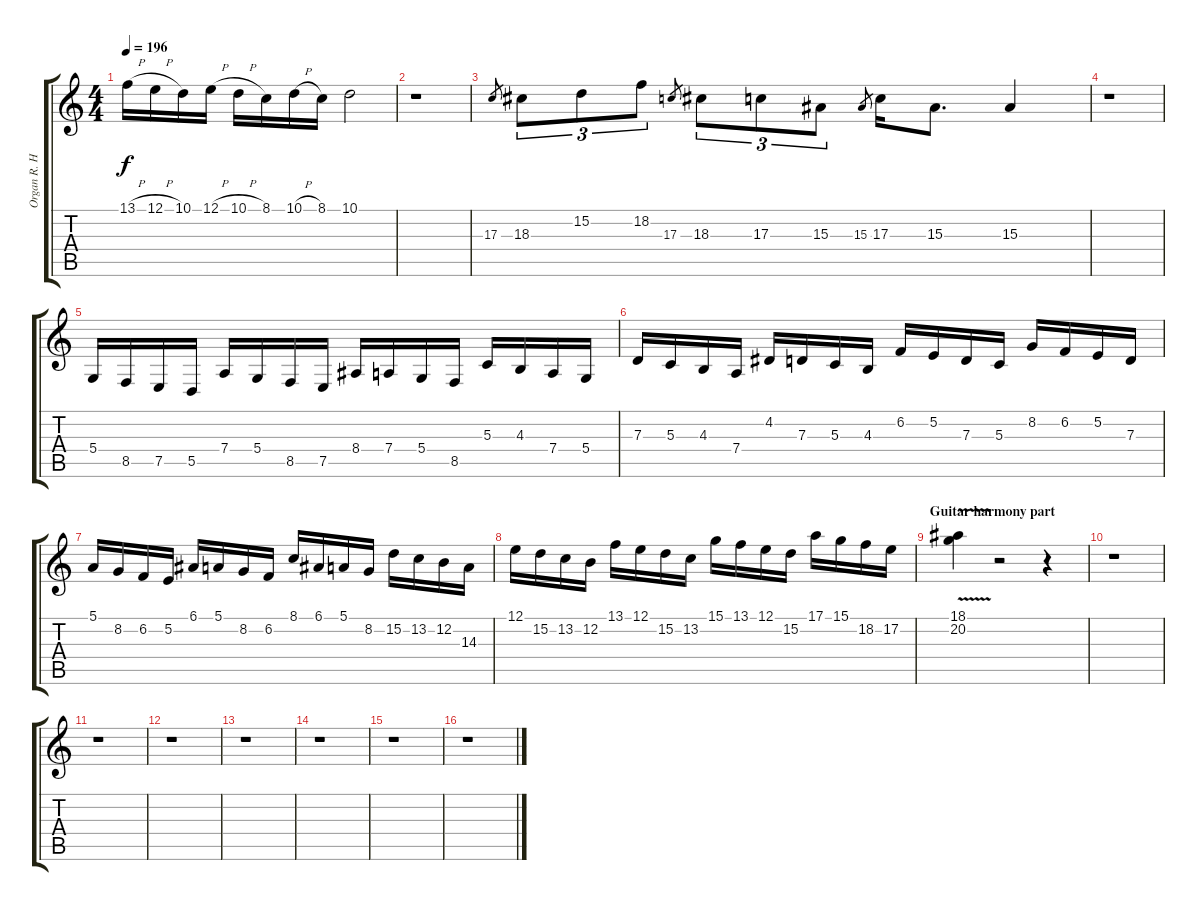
\track ("Organ R. Hand (J. Lord)" "Organ R. H") {instrument drawbarorgan}
\staff {score tabs}
\tuning (E4 B3 G3 D3 A2 D2) {hide}
\ts (4 4)
\tempo 196
\clef g2
\ks c
13.1{h}.16{dy f} 12.1{h}.16 10.1.16 12.1{h}.16 10.1{h}.16 8.1.16 10.1{h}.16 8.1.16 10.1.2 |
r.1 |
17.3.8{gr} 18.3.8{tu (3 2)} 15.2.8{tu (3 2)} 18.2.8{tu (3 2)} 17.3.8{gr} 18.3.8{tu (3 2)} 17.3.8{tu (3 2)} 15.3.8{tu (3 2)} 15.3.8{gr} 17.3.16 15.3.8{d} 15.3.4 |
r.1 |
5.4.16 8.5.16 7.5.16 5.5.16 7.4.16 5.4.16 8.5.16 7.5.16 8.4.16 7.4.16 5.4.16 8.5.16 5.3.16 4.3.16 7.4.16 5.4.16 |
7.3.16 5.3.16 4.3.16 7.4.16 4.2.16 7.3.16 5.3.16 4.3.16 6.2.16 5.2.16 7.3.16 5.3.16 8.2.16 6.2.16 5.2.16 7.3.16 |
5.1.16 8.2.16 6.2.16 5.2.16 6.1.16 5.1.16 8.2.16 6.2.16 8.1.16 6.1.16 5.1.16 8.2.16 15.2.16 13.2.16 12.2.16 14.3.16 |
12.1.16 15.2.16 13.2.16 12.2.16 13.1.16 12.1.16 15.2.16 13.2.16 15.1.16 13.1.16 12.1.16 15.2.16 17.1.16 15.1.16 18.2.16 17.2.16 |
\section ("" "Guitar harmony part")
(18.1{v} 20.2{v}).4 r.2 r.4 |
r.1 |
r.1 |
r.1 |
r.1 |
r.1 |
r.1 |
r.1
